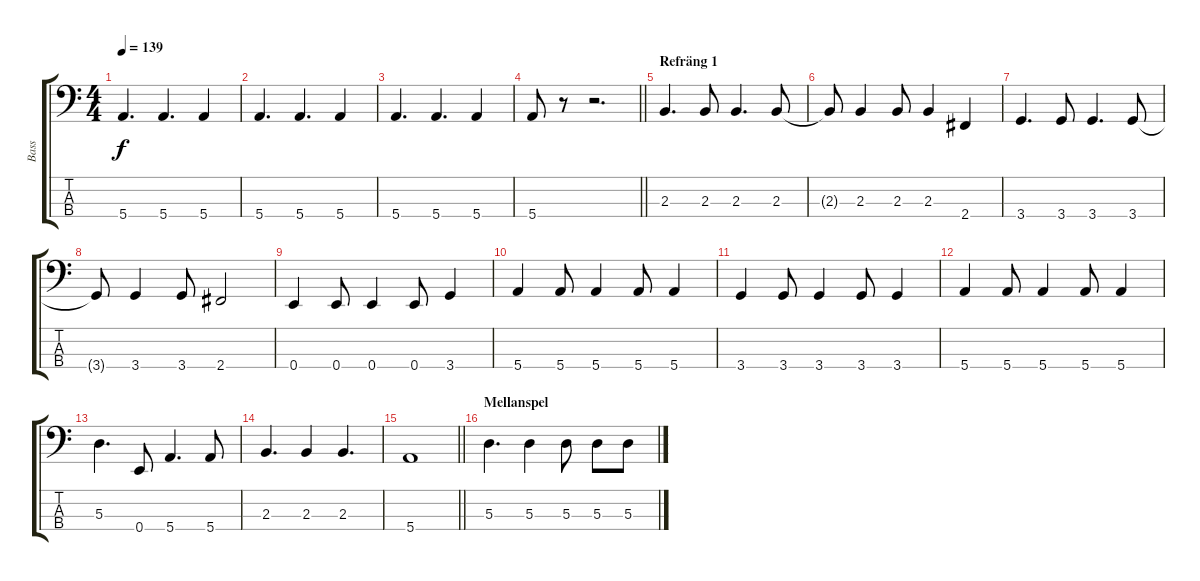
\track ("Bass" "Bass") {instrument electricbassfinger}
\staff {score tabs}
\tuning (G2 D2 A1 E1) {hide}
\ts (4 4)
\tempo 139
\clef f4
\ks c
5.4.4{d dy f} 5.4.4{d} 5.4.4 |
5.4.4{d} 5.4.4{d} 5.4.4 |
5.4.4{d} 5.4.4{d} 5.4.4 |
\barLineRight lightlight
5.4.8 r.8 r.2{d} |
\section ("" "Refräng 1")
2.3.4{d} 2.3.8 2.3.4{d} 2.3.8 |
2.3{t}.8 2.3.4 2.3.8 2.3.4 2.4.4 |
3.4.4{d} 3.4.8 3.4.4{d} 3.4.8 |
3.4{t}.8 3.4.4 3.4.8 2.4.2 |
0.4.4 0.4.8 0.4.4 0.4.8 3.4.4 |
5.4.4 5.4.8 5.4.4 5.4.8 5.4.4 |
3.4.4 3.4.8 3.4.4 3.4.8 3.4.4 |
5.4.4 5.4.8 5.4.4 5.4.8 5.4.4 |
5.3.4{d} 0.4.8 5.4.4{d} 5.4.8 |
2.3.4{d} 2.3.4 2.3.4{d} |
\barLineRight lightlight
5.4.1 |
\section ("" "Mellanspel")
5.3.4{d} 5.3.4 5.3.8 5.3.8 5.3.8
